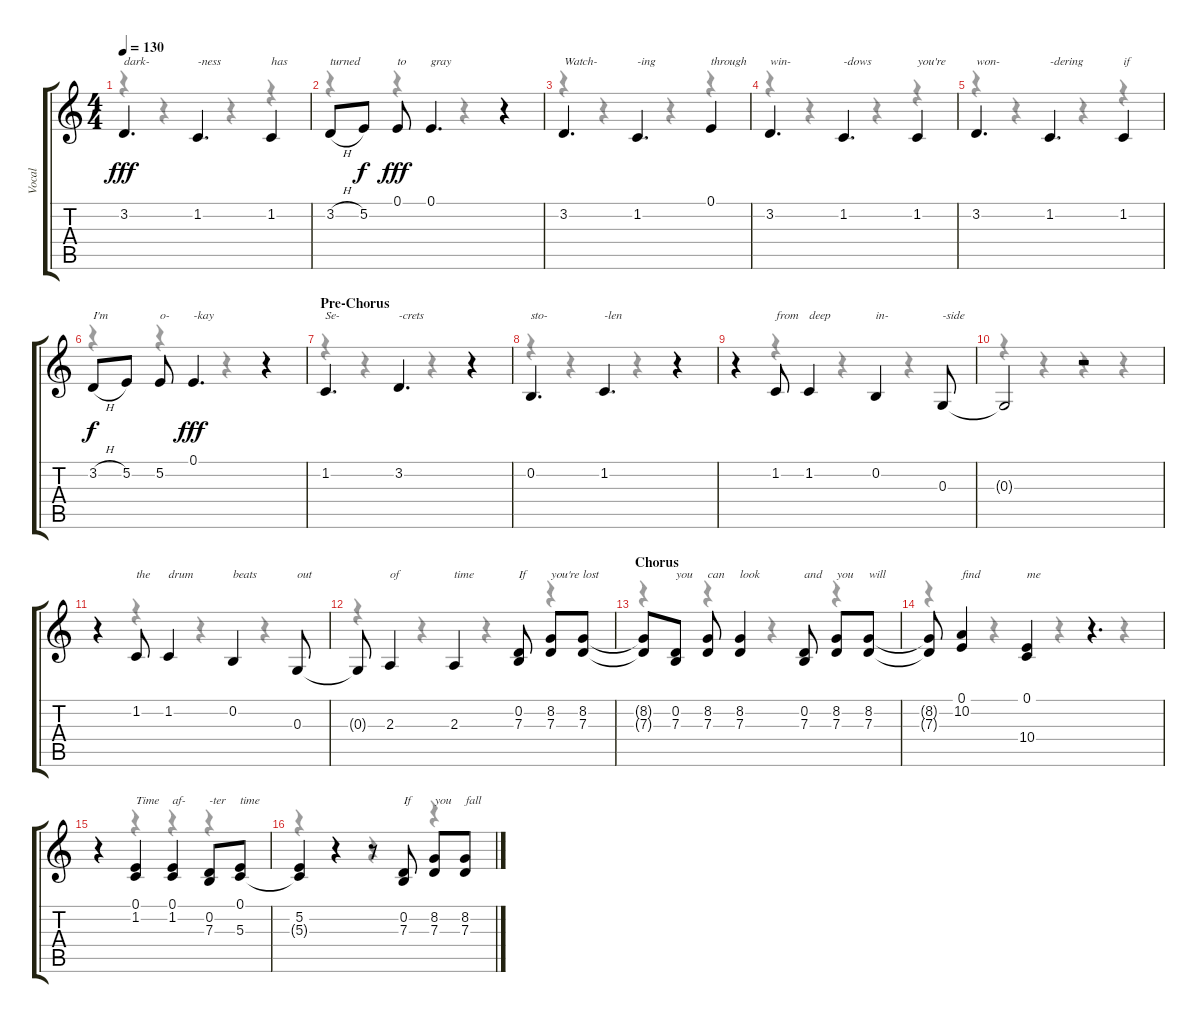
\track ("Vocal" "Vocal") {instrument lead6voice}
\staff {score tabs}
\tuning (E4 B3 G3 D3 A2 E2) {hide}
\voice
\ts (4 4)
\tempo 130
\clef g2
\ks c
3.2.4{d txt "dark-" dy fff} 1.2.4{d txt "-ness"} 1.2.4{txt "has"} |
3.2{h}.8{txt "turned"} 5.2.8{dy f} 0.1.8{txt "to" dy fff} 0.1.4{d txt "gray"} r.4 |
3.2.4{d txt "Watch-"} 1.2.4{d txt "-ing"} 0.1.4{txt "through"} |
3.2.4{d txt "win-"} 1.2.4{d txt "-dows"} 1.2.4{txt "you're"} |
3.2.4{d txt "won-"} 1.2.4{d txt "-dering"} 1.2.4{txt "if"} |
3.2{h}.8{txt "I'm" dy f} 5.2.8 5.2.8{txt "o-"} 0.1.4{d txt "-kay" dy fff} r.4 |
\section ("" "Pre-Chorus")
1.2.4{d txt "Se-"} 3.2.4{d txt "-crets"} r.4 |
0.2.4{d txt "sto-"} 1.2.4{d txt "-len"} r.4 |
r.4 1.2.8{txt "from"} 1.2.4{txt "deep"} 0.2.4{txt "in-"} 0.3.8{txt "-side"} |
0.3{t}.2 r.2 |
r.4 1.2.8{txt "the"} 1.2.4{txt "drum"} 0.2.4{txt "beats"} 0.3.8{txt "out"} |
0.3{t}.8 2.3.4{txt "of"} 2.3.4{txt "time"} (0.2 7.3).8{txt "If"} (8.2 7.3).8{txt "you're"} (8.2 7.3).8{txt "lost"} |
\section ("" "Chorus")
(8.2{t} 7.3{t}).8 (0.2 7.3).8{txt "you"} (8.2 7.3).8{txt "can"} (8.2 7.3).4{txt "look"} (0.2 7.3).8{txt "and"} (8.2 7.3).8{txt "you"} (8.2 7.3).8{txt "will"} |
(8.2{t} 7.3{t}).8 (0.1 10.2).4{txt "find"} (0.1 10.4).4{txt "me"} r.4{d} |
r.4 (0.1 1.2).4{txt "Time"} (0.1 1.2).4{txt "af-"} (0.2 7.3).8{txt "-ter"} (0.1 5.3).8{txt "time"} |
(5.2 5.3{t}).4 r.4 r.8 (0.2 7.3).8{txt "If"} (8.2 7.3).8{txt "you"} (8.2 7.3).8{txt "fall"}
\voice
\clef g2
\ottava regular
\simile none
\ks c
r.4{dy f} r.4 r.4 r.4 |
r.4 r.4 r.4 r.4 |
r.4 r.4 r.4 r.4 |
r.4 r.4 r.4 r.4 |
r.4 r.4 r.4 r.4 |
r.4 r.4 r.4 r.4 |
r.4 r.4 r.4 r.4 |
r.4 r.4 r.4 r.4 |
r.4 r.4 r.4 r.4 |
r.4 r.4 r.4 r.4 |
r.4 r.4 r.4 r.4 |
r.4 r.4 r.4 r.4 |
r.4 r.4 r.4 r.4 |
r.4 r.4 r.4 r.4 |
r.4 r.4 r.4 r.4 |
r.4 r.4 r.4 r.4
